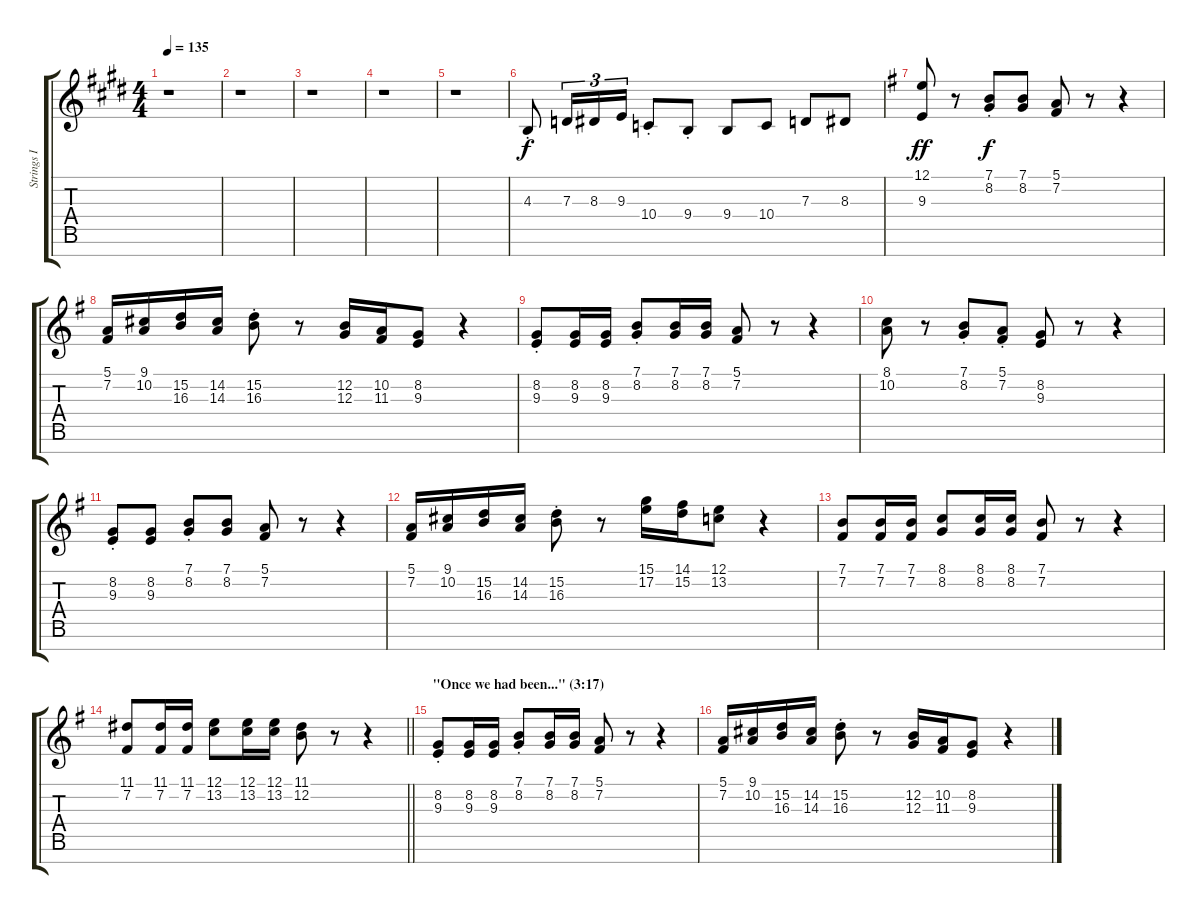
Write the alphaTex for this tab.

\track ("Strings I" "Strings I") {instrument stringensemble1}
\staff {score tabs}
\tuning (E4 B3 G3 D3 A2 E2 B1) {hide}
\ts (4 4)
\tempo 135
\clef g2
\ks c#minor
r.1{dy mp} |
r.1 |
r.1 |
r.1 |
r.1 |
4.3{st}.8{dy f} 7.3.16{tu (3 2)} 8.3.16{tu (3 2)} 9.3.16{tu (3 2)} 10.4{st}.8 9.4{st}.8 9.4.8 10.4.8 7.3.8 8.3.8 |
\ks eminor
(12.1 9.3).8{dy ff} r.8 (7.1 8.2{st}).8{dy f} (7.1 8.2).8 (5.1 7.2).8 r.8 r.4 |
(5.1 7.2).16 (9.1 10.2).16 (15.2 16.3).16 (14.2 14.3).16 (15.2{st} 16.3{st}).8 r.8 (12.2 12.3).16 (10.2 11.3).16 (8.2 9.3).8 r.4 |
(8.2{st} 9.3{st}).8 (8.2 9.3).16 (8.2 9.3).16 (7.1{st} 8.2{st}).8 (7.1 8.2).16 (7.1 8.2).16 (5.1 7.2).8 r.8 r.4 |
(8.1 10.2).8 r.8 (7.1{st} 8.2{st}).8 (5.1{st} 7.2{st}).8 (8.2 9.3).8 r.8 r.4 |
(8.2 9.3{st}).8 (8.2 9.3).8 (7.1 8.2{st}).8 (7.1 8.2).8 (5.1 7.2).8 r.8 r.4 |
(5.1 7.2).16 (9.1 10.2).16 (15.2 16.3).16 (14.2 14.3).16 (15.2{st} 16.3{st}).8 r.8 (15.1 17.2).16 (14.1 15.2).16 (12.1 13.2).8 r.4 |
(7.1 7.2).8 (7.1 7.2).16 (7.1 7.2).16 (8.1 8.2).8 (8.1 8.2).16 (8.1 8.2).16 (7.1 7.2).8 r.8 r.4 |
\barLineRight lightlight
(11.1 7.2).8 (11.1 7.2).16 (11.1 7.2).16 (12.1 13.2).8 (12.1 13.2).16 (12.1 13.2).16 (11.1 12.2).8 r.8 r.4 |
\section ("" "\"Once we had been...\" (3:17)")
(8.2{st} 9.3{st}).8 (8.2 9.3).16 (8.2 9.3).16 (7.1{st} 8.2{st}).8 (7.1 8.2).16 (7.1 8.2).16 (5.1 7.2).8 r.8 r.4 |
(5.1 7.2).16 (9.1 10.2).16 (15.2 16.3).16 (14.2 14.3).16 (15.2{st} 16.3{st}).8 r.8 (12.2 12.3).16 (10.2 11.3).16 (8.2 9.3).8 r.4
